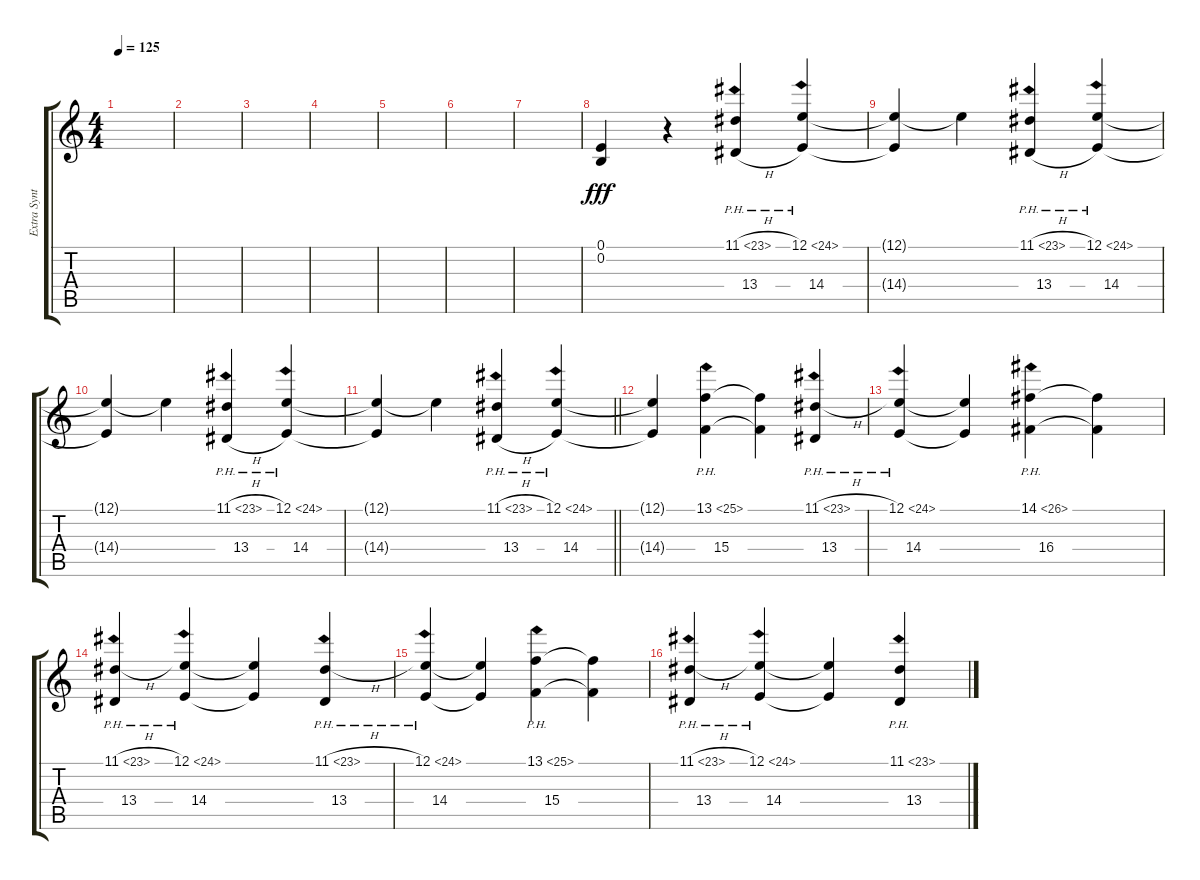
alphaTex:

\track ("Extra Synth" "Extra Synt") {instrument pad4choir}
\staff {score tabs}
\tuning (E4 B3 G3 D3 A2 E2) {hide}
\ts (4 4)
\tempo 125
\clef g2
\ks c
|
|
|
|
|
|
|
(0.1 0.2).4{dy fff volume 10} r.4 (11.1{ph 12 h} 13.4{h}).4 (12.1{ph 12} 14.4).4 |
(12.1{t} 14.4{t}).4 12.1{t}.4 (11.1{ph 12 h} 13.4{h}).4 (12.1{ph 12} 14.4).4 |
(12.1{t} 14.4{t}).4 12.1{t}.4 (11.1{ph 12 h} 13.4{h}).4 (12.1{ph 12} 14.4).4 |
\barLineRight lightlight
(12.1{t} 14.4{t}).4 12.1{t}.4 (11.1{ph 12 h} 13.4{h}).4 (12.1{ph 12} 14.4).4 |
(12.1{t} 14.4{t}).4 (13.1{ph 12} 15.4).4 (13.1{t} 15.4{t}).4 (11.1{ph 12 h} 13.4).4 |
(12.1{ph 12} 14.4).4 (12.1{t} 14.4{t}).4 (14.1{ph 12} 16.4).4 (14.1{t} 16.4{t}).4 |
(11.1{ph 12 h} 13.4).4 (12.1{ph 12} 14.4).4 (12.1{t} 14.4{t}).4 (11.1{ph 12 h} 13.4).4 |
(12.1{ph 12} 14.4).4 (12.1{t} 14.4{t}).4 (13.1{ph 12} 15.4).4 (13.1{t} 15.4{t}).4 |
(11.1{ph 12 h} 13.4).4 (12.1{ph 12} 14.4).4 (12.1{t} 14.4{t}).4 (11.1{ph 12 h} 13.4).4
